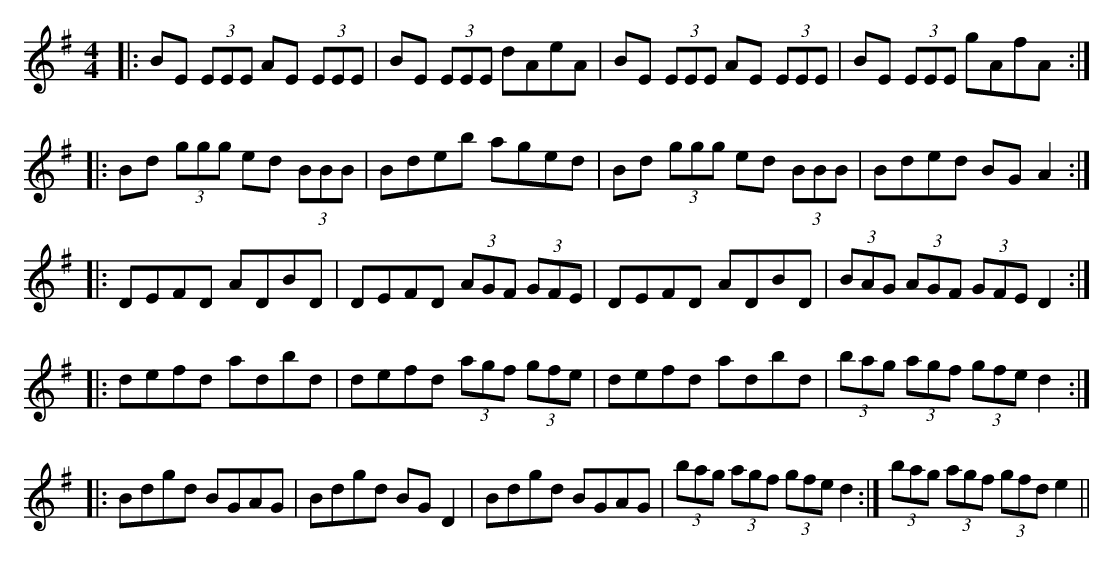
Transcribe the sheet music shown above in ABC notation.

X:1
M:4/4
K:Emin
|:BE (3EEE AE (3EEE|BE (3EEE dAeA|BE (3EEE AE (3EEE|BE (3EEE gAfA:|
|:Bd (3ggg ed (3BBB|Bdeb aged|Bd (3ggg ed (3BBB|Bded BGA2:|
|:DEFD ADBD|DEFD (3AGF (3GFE|DEFD ADBD|(3BAG (3AGF (3GFE D2:|
|:defd adbd|defd (3agf (3gfe|defd adbd|(3bag (3agf (3gfe d2:|
|:Bdgd BGAG|Bdgd BGD2|Bdgd BGAG|(3bag (3agf (3gfe d2:|(3bag (3agf (3gfd e2||
